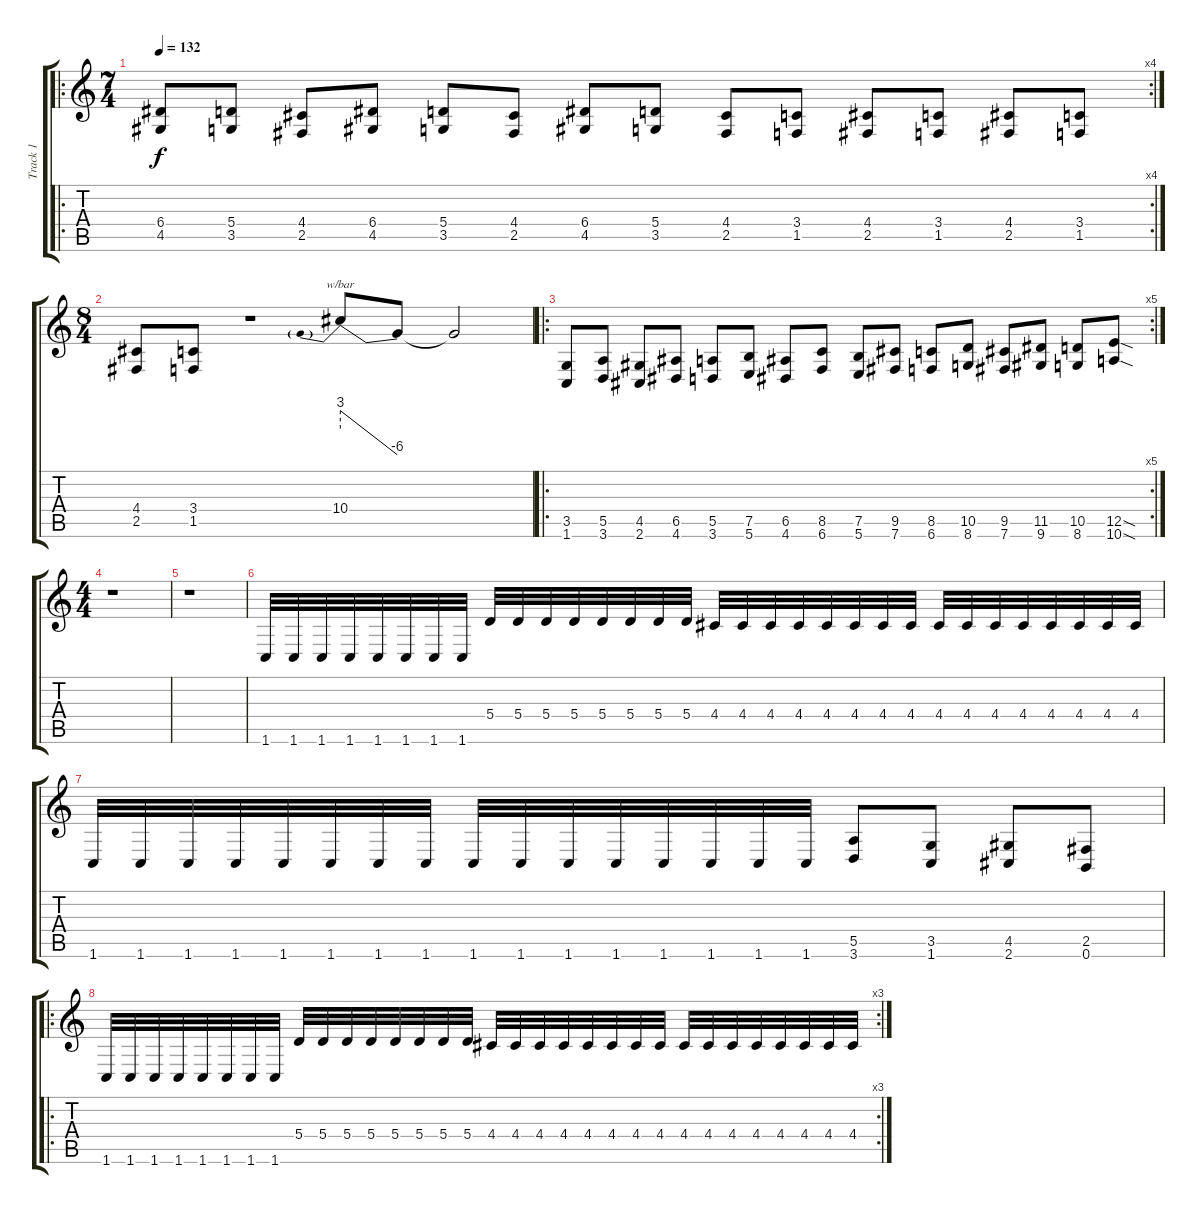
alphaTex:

\track ("Track 1" "Track 1") {instrument distortionguitar}
\staff {score tabs}
\tuning (B3 Gb3 D3 A2 E2 B1) {hide}
\ro
\rc 4
\ts (7 4)
\tempo 132
\clef g2
\ks c
(6.4 4.5).8{dy f instrument distortionguitar} (5.4 3.5).8 (4.4 2.5).8 (6.4 4.5).8 (5.4 3.5).8 (4.4 2.5).8 (6.4 4.5).8 (5.4 3.5).8 (4.4 2.5).8 (3.4 1.5).8 (4.4 2.5).8 (3.4 1.5).8 (4.4 2.5).8 (3.4 1.5).8 |
\ts (8 4)
(4.4 2.5).8 (3.4 1.5).8 r.1 10.4.8{tbe (predivedive default 0 12 60 -24)} 10.4{t}.8 10.4{t}.2 |
\ro
\rc 5
(3.5 1.6).8 (5.5 3.6).8 (4.5 2.6).8 (6.5 4.6).8 (5.5 3.6).8 (7.5 5.6).8 (6.5 4.6).8 (8.5 6.6).8 (7.5 5.6).8 (9.5 7.6).8 (8.5 6.6).8 (10.5 8.6).8 (9.5 7.6).8 (11.5 9.6).8 (10.5 8.6).8 (12.5{sod} 10.6{sod}).8 |
\ts (4 4)
r.1 |
r.1 |
1.6.32 1.6.32 1.6.32 1.6.32 1.6.32 1.6.32 1.6.32 1.6.32 5.4.32 5.4.32 5.4.32 5.4.32 5.4.32 5.4.32 5.4.32 5.4.32 4.4.32 4.4.32 4.4.32 4.4.32 4.4.32 4.4.32 4.4.32 4.4.32 4.4.32 4.4.32 4.4.32 4.4.32 4.4.32 4.4.32 4.4.32 4.4.32 |
1.6.32 1.6.32 1.6.32 1.6.32 1.6.32 1.6.32 1.6.32 1.6.32 1.6.32 1.6.32 1.6.32 1.6.32 1.6.32 1.6.32 1.6.32 1.6.32 (5.5 3.6).8 (3.5 1.6).8 (4.5 2.6).8 (2.5 0.6).8 |
\ro
\rc 3
1.6.32 1.6.32 1.6.32 1.6.32 1.6.32 1.6.32 1.6.32 1.6.32 5.4.32 5.4.32 5.4.32 5.4.32 5.4.32 5.4.32 5.4.32 5.4.32 4.4.32 4.4.32 4.4.32 4.4.32 4.4.32 4.4.32 4.4.32 4.4.32 4.4.32 4.4.32 4.4.32 4.4.32 4.4.32 4.4.32 4.4.32 4.4.32
